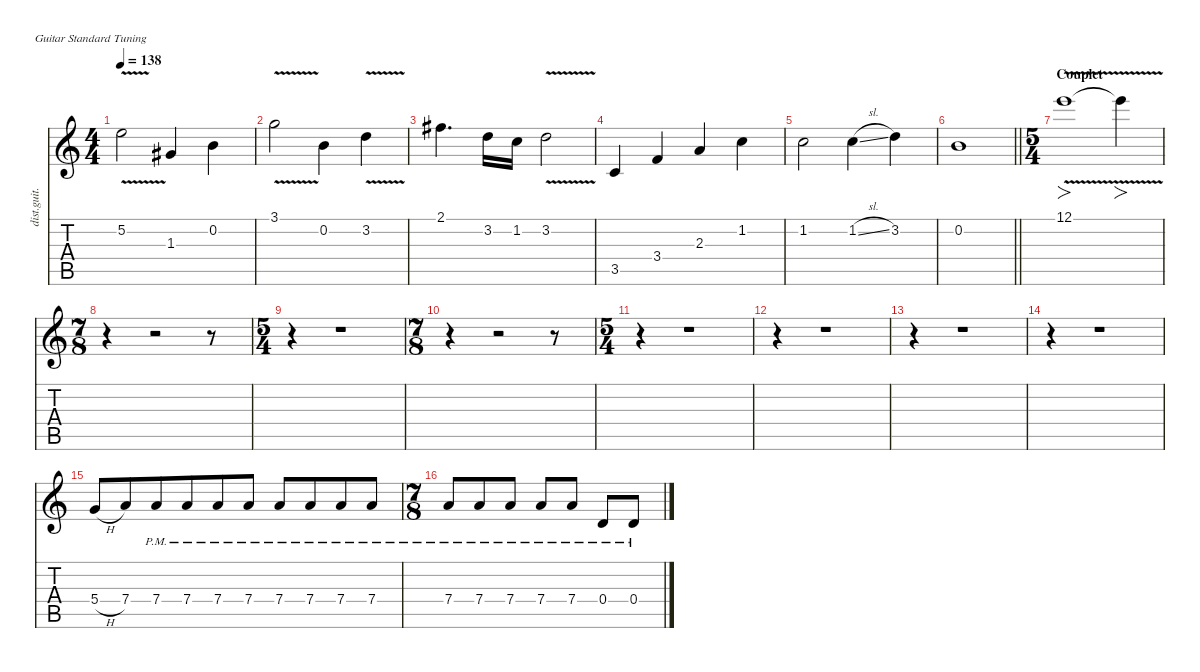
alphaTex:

\defaultSystemsLayout 4
\hideDynamics
\bracketExtendMode nobrackets
\track ("Sylvain" "dist.guit.") {instrument distortionguitar}
\staff {score tabs}
\tuning (E4 B3 G3 D3 A2 E2)
\ts (4 4)
\tempo 138
\clef g2
\ks aminor
5.2{v}.2{dy f} 1.3{acc #}.4 0.2.4 |
3.1{v}.2 0.2.4 3.2{v}.4 |
2.1{acc #}.4{d} 3.2.16 1.2.16 3.2{v}.2 |
3.5.4 3.4.4 2.3.4 1.2.4 |
1.2.2 1.2{sl}.4 3.2.4 |
\barLineRight lightlight
0.2.1 |
\ts (5 4)
\beaming (8 6 4)
\section ("" "Couplet")
12.1{v}.1{fo} 12.1{t}.4{fo} |
\ts (7 8)
\beaming (8 3 2 2)
r.4 r.2 r.8 |
\ts (5 4)
\beaming (8 6 4)
r.4 r.1 |
\ts (7 8)
\beaming (8 6 4)
r.4 r.2 r.8 |
\ts (5 4)
\beaming (8 6 4)
r.4 r.1 |
r.4 r.1 |
r.4 r.1 |
r.4 r.1 |
5.4{h}.8 7.4.8 7.4{pm}.8 7.4{pm}.8 7.4{pm}.8 7.4{pm}.8 7.4{pm}.8 7.4{pm}.8 7.4{pm}.8 7.4{pm}.8 |
\ts (7 8)
\beaming (8 3 2 2)
7.4{pm}.8 7.4{pm}.8 7.4{pm}.8 7.4{pm}.8 7.4{pm}.8 0.4{pm}.8 0.4{pm}.8
